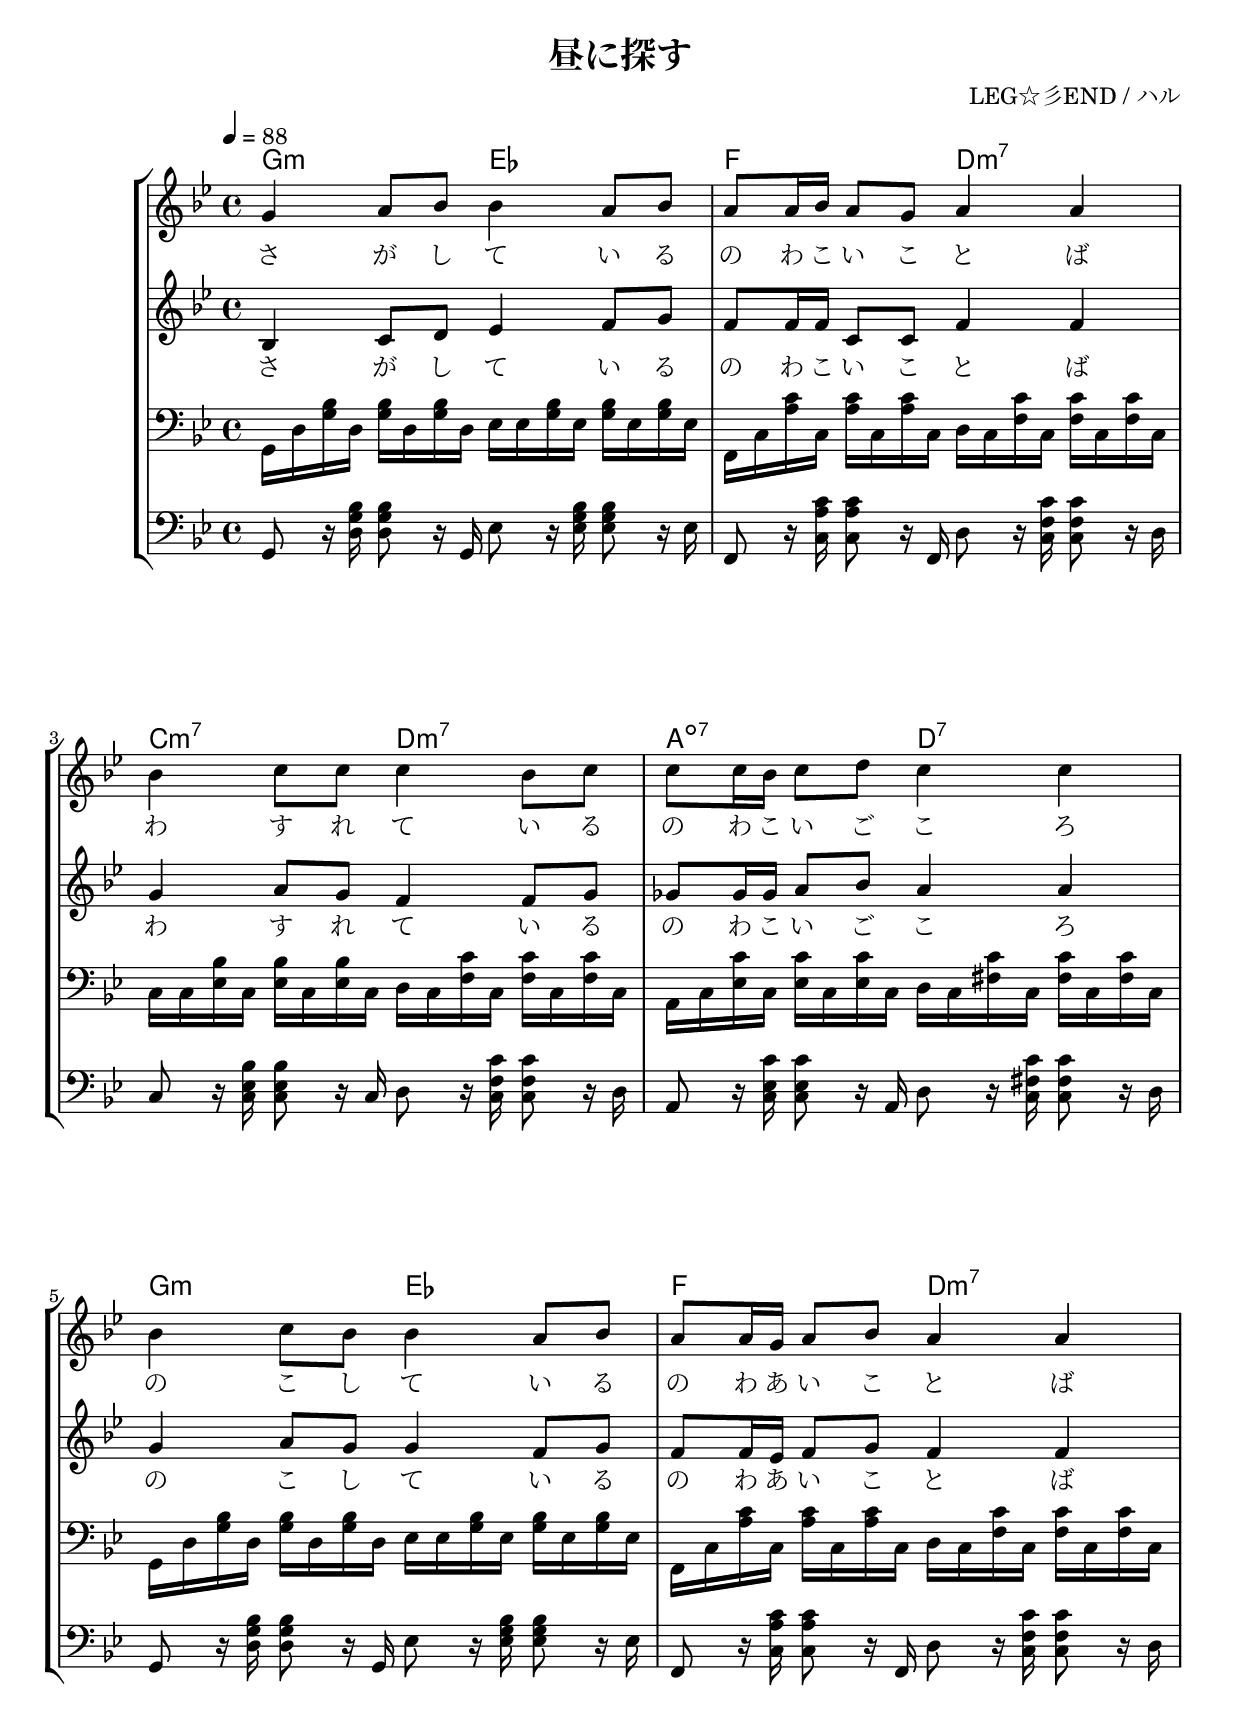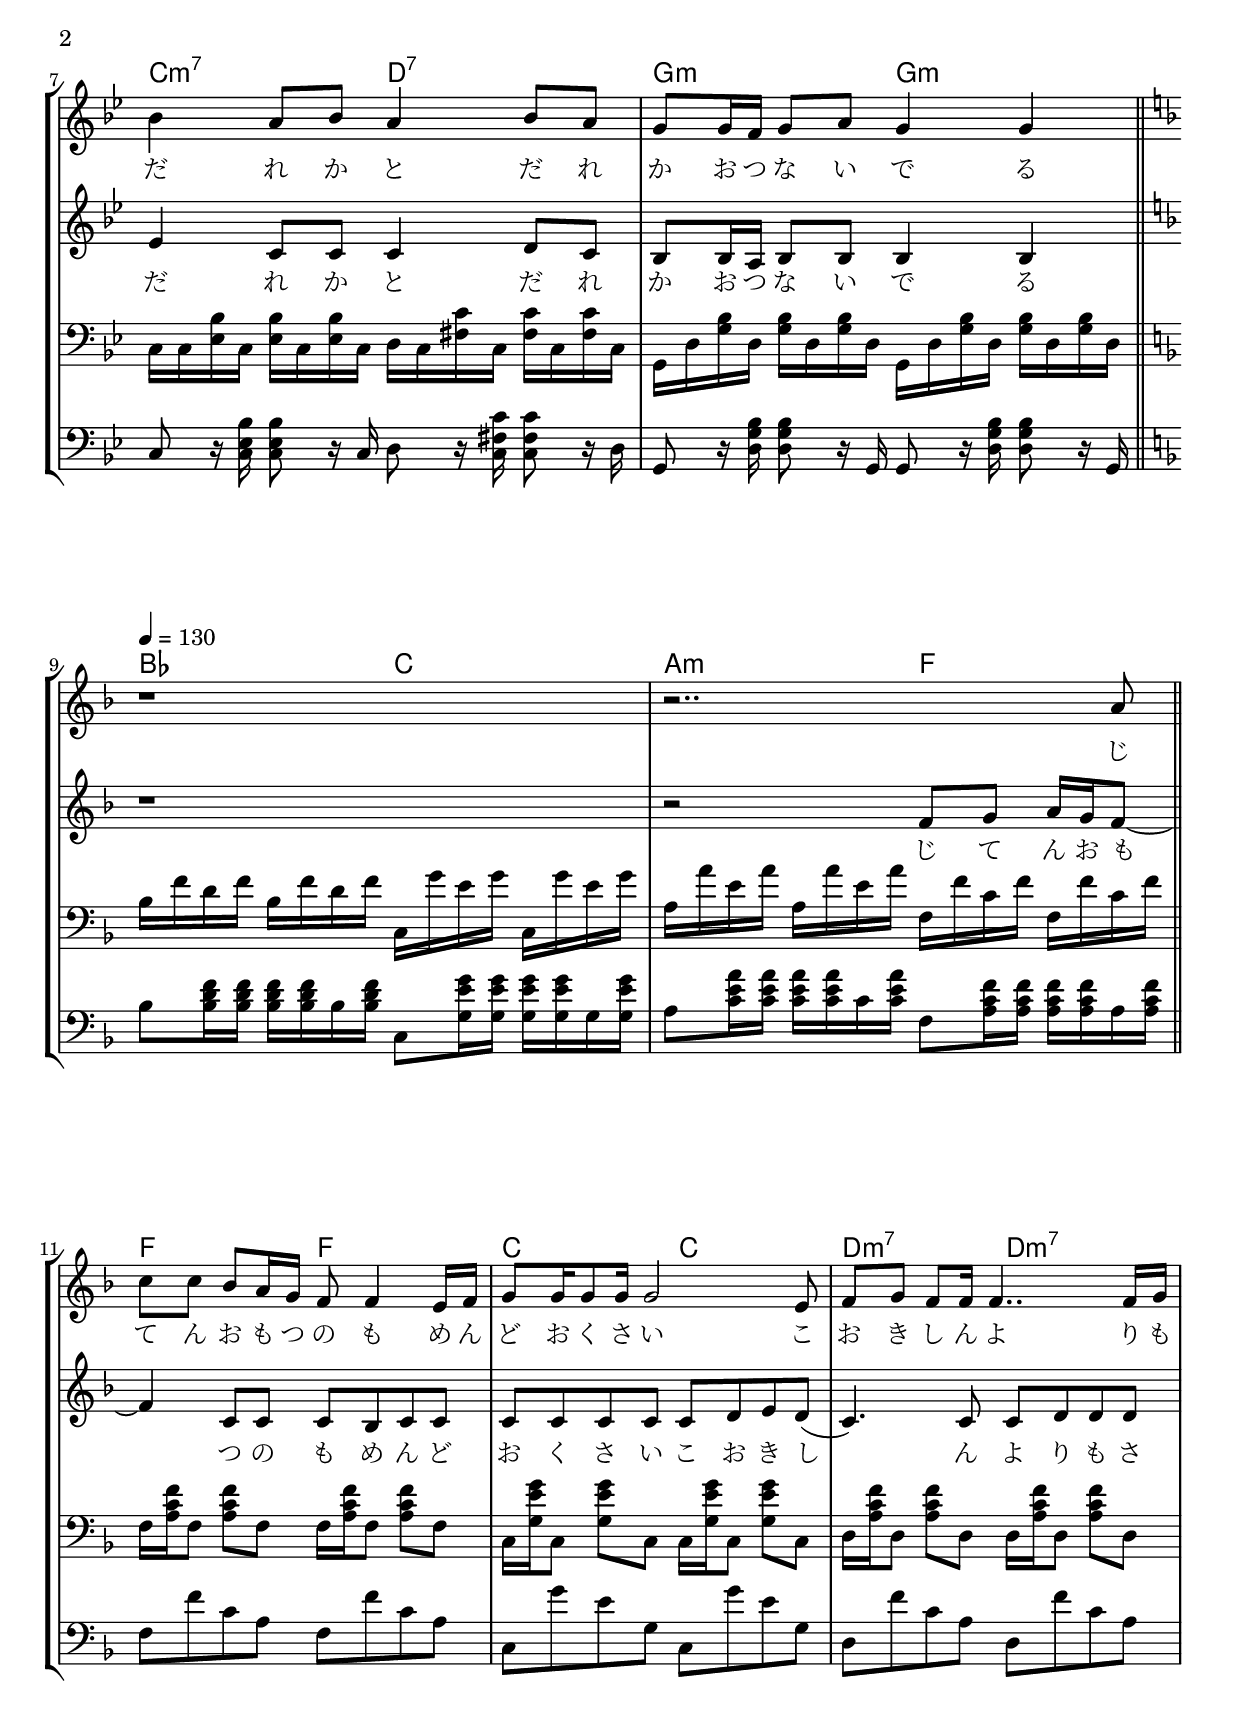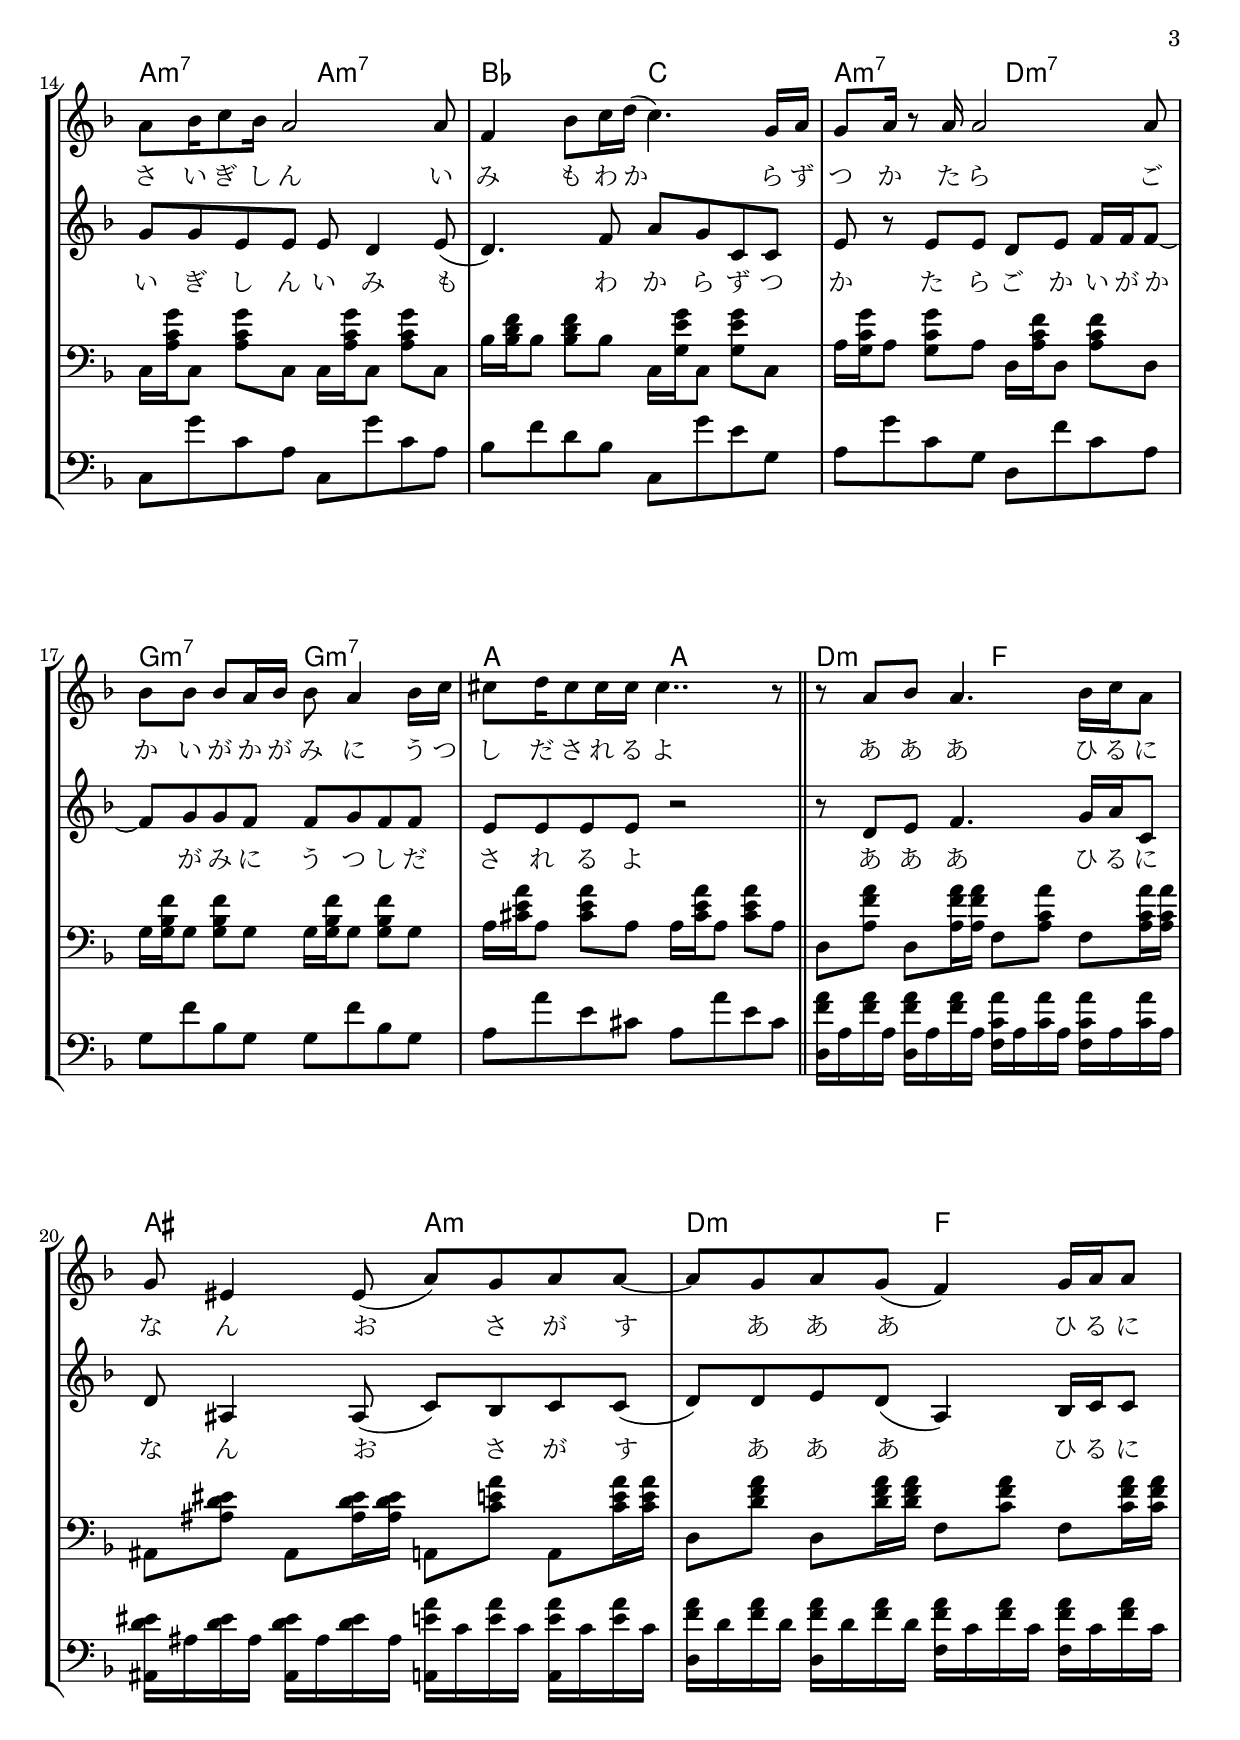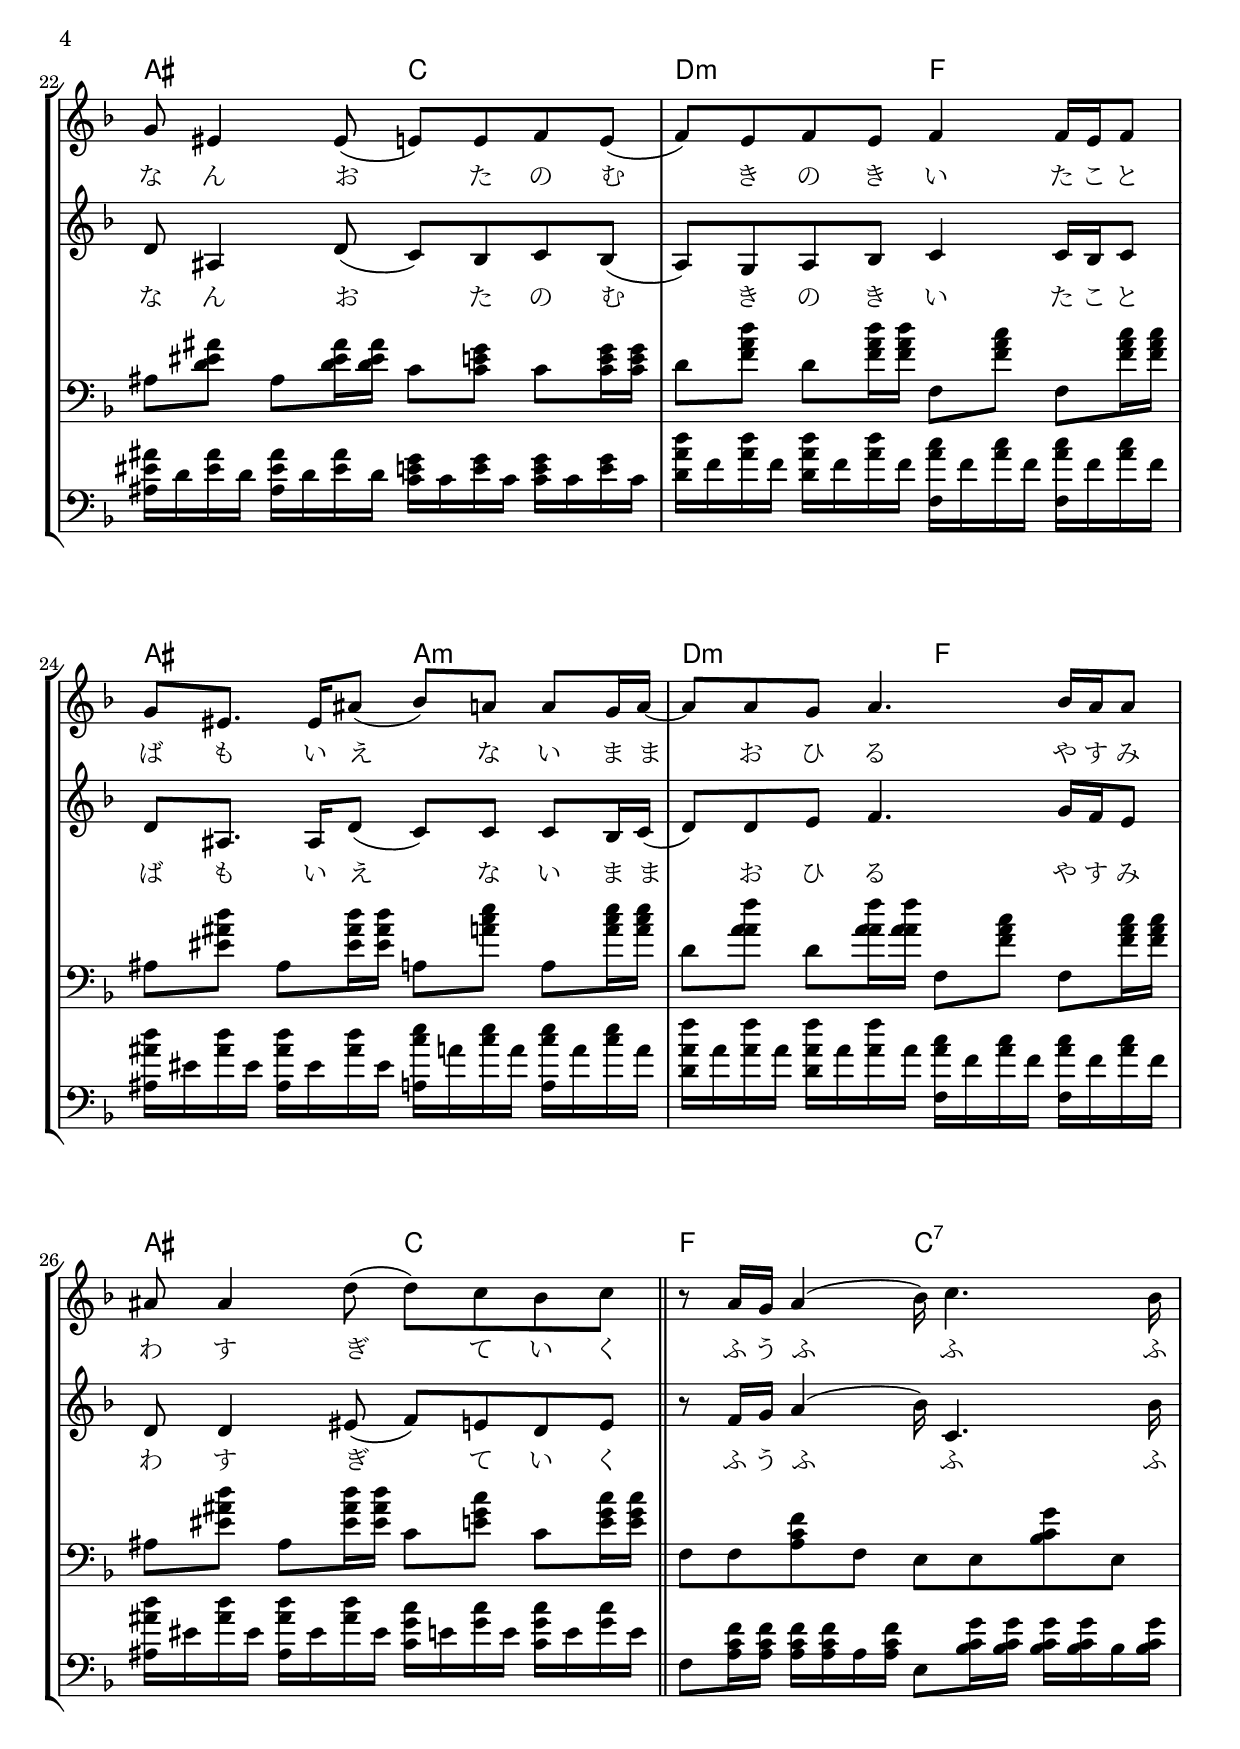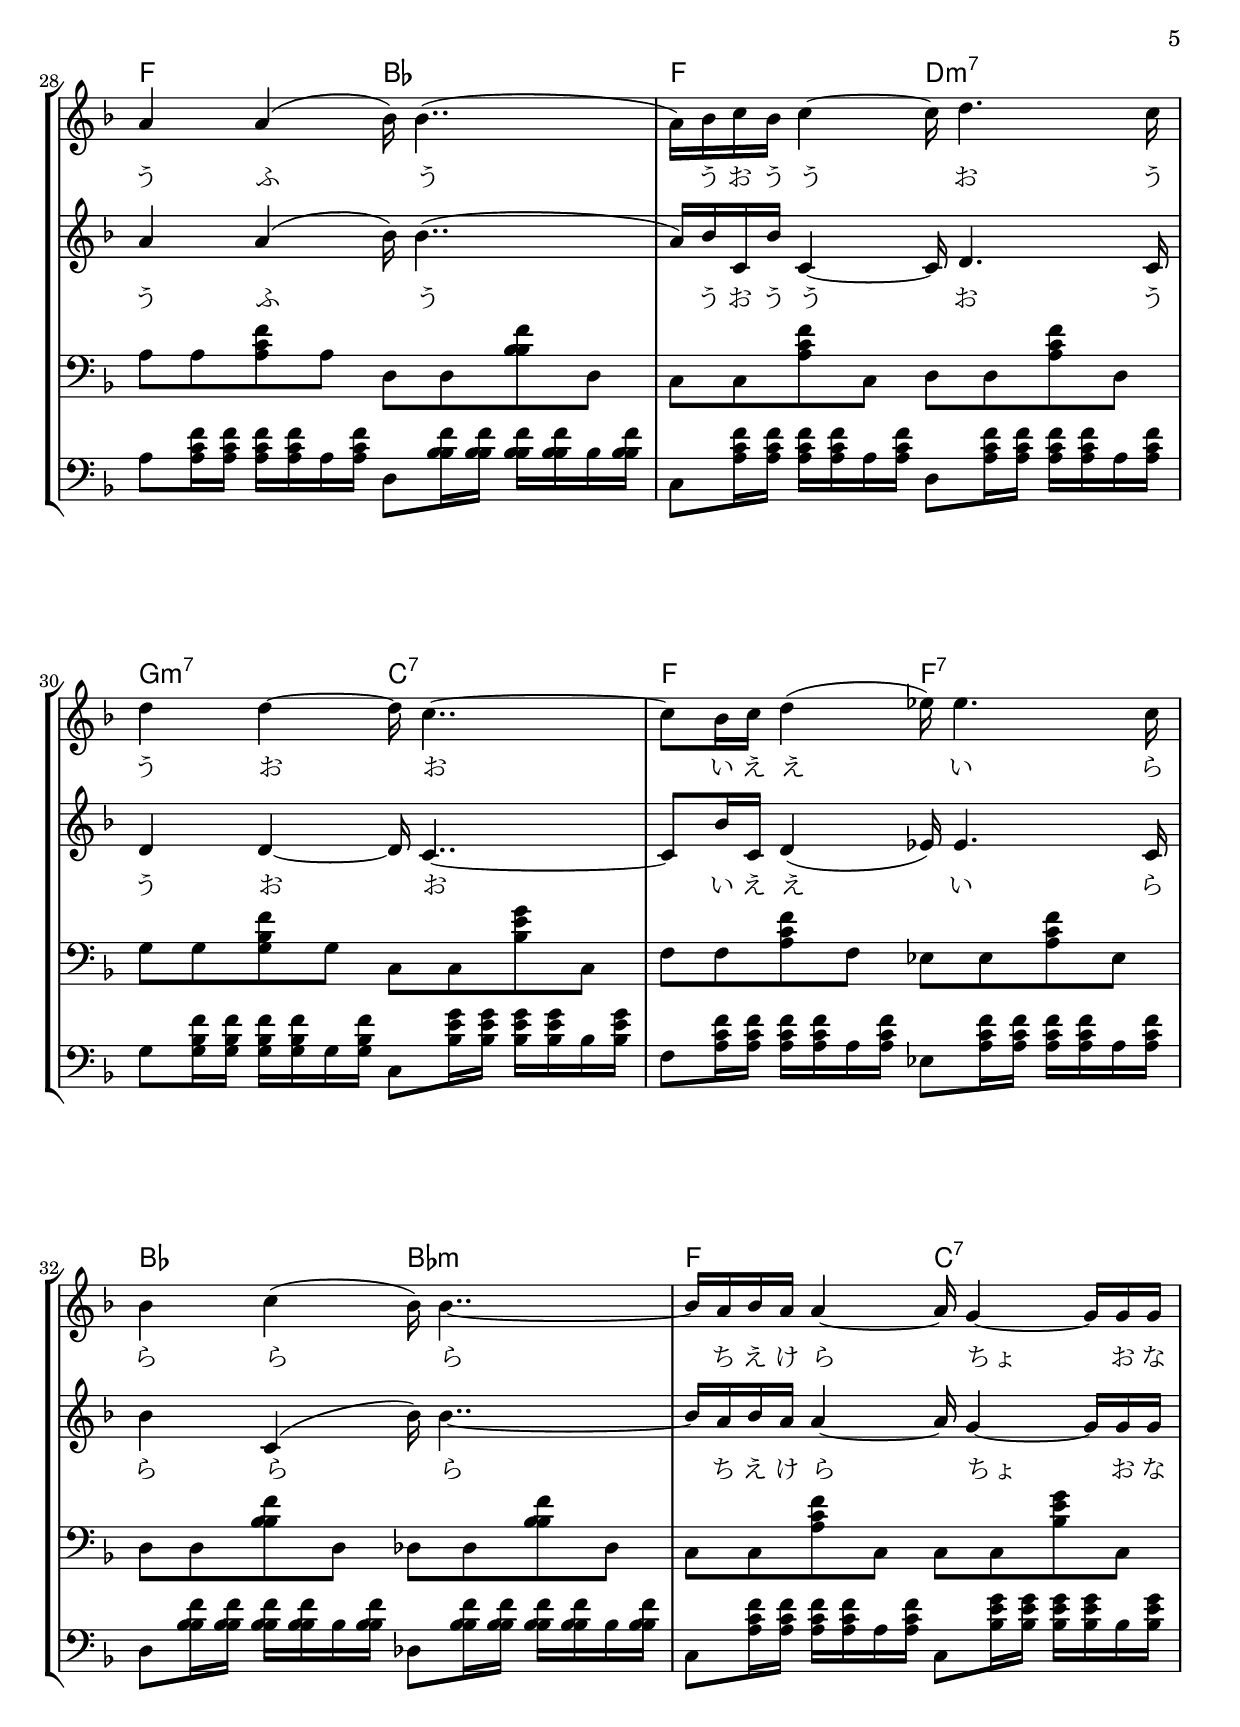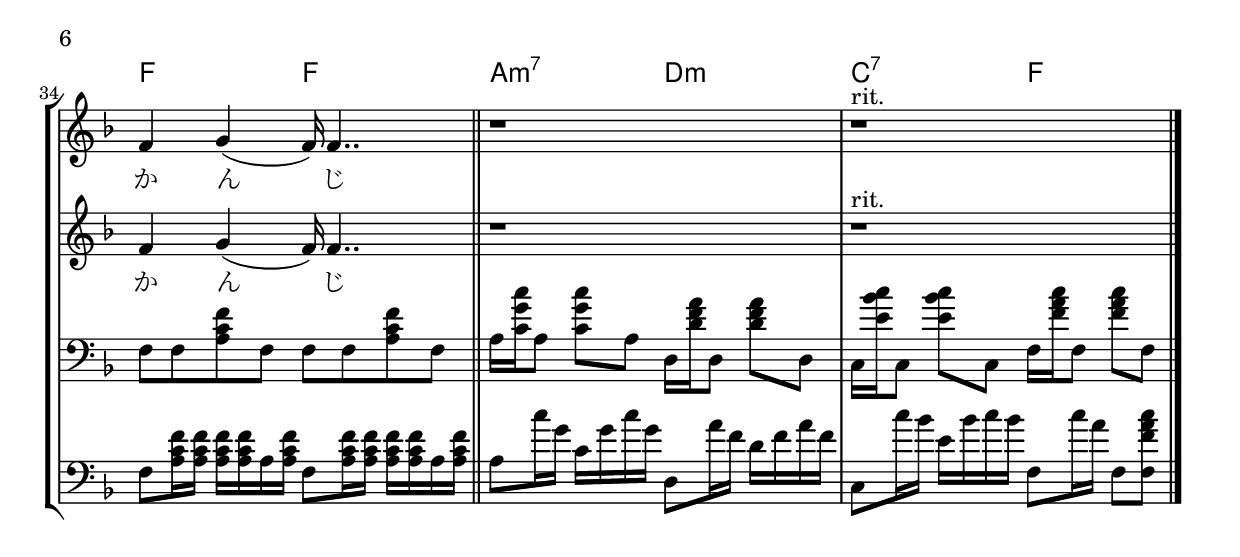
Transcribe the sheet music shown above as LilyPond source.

\version "2.12.1"

\header {
	title = \markup {昼に探す}
	composer = \markup \center-column {"LEG☆彡END / ハル"}
}

harmony = \chordmode {
	g2:m es f d:min7 c:min7 d:min7 a:dim7 d:7 g:m es f d:min7 c:min7 d:7 g:m g:m 

	bes c a:m f 

	f f c c d:min7 d:min7 a:min7 a:min7 bes c a:min7 d:min7 g:min7 g:min7 a a 

	d:m f ais a:m d:m f ais c d:m f ais a:m d:m f ais c 

	f c:7 f bes f d:min7 g:min7 c:7 f f:7 bes bes:m f c:7 f f 

	a:min7 d:m c:7 f 
}

melody = {
	\set Staff.midiInstrument = #"mmi0.38"
		\key bes \major
	\tempo 4 = 88
g'4  a'8  bes'8  bes'4  a'8  bes'8 
	a'8  a'16  bes'16  a'8  g'8  a'4  a'4 
	bes'4  c''8  c''8  c''4  bes'8  c''8 
	c''8  c''16  bes'16  c''8  d''8  c''4  c''4 
	bes'4  c''8  bes'8  bes'4  a'8  bes'8 
	a'8  a'16  g'16  a'8  bes'8  a'4  a'4 
	bes'4  a'8  bes'8  a'4  bes'8  a'8 
	g'8  g'16  f'16  g'8  a'8  g'4  g'4
	\key f \major
	\tempo 4 = 130
	r1 | r2.. 
	\set Staff.midiInstrument = #"mmi0.38"
	a'8 
	c''8  c''8  bes'8  a'16  g'16  f'8  f'4  e'16  f'16 
	g'8  g'16  g'8  g'16  g'2  e'8 
	f'8  g'8  f'8  f'16  f'4..  f'16  g'16 
	a'8  bes'16  c''8  bes'16  a'2  a'8 
	f'4  bes'8  c''16  d''16  (c''4.)  g'16  a'16 
	g'8  a'16  r8  a'16  a'2  a'8 
	bes'8  bes'8  bes'8  a'16  bes'16  bes'8  a'4  bes'16  c''16 
	cis''8  d''16  cis''8  cis''16  cis''16  cis''4..  	r8 	\set Staff.midiInstrument = #"mmi0.38"
	r8 a'8  bes'8  a'4.  bes'16  c''16  a'8 
	g'8  eis'4  eis'8  (a'8)  g'8  a'8  a'8~ 
	a'8  g'8  a'8  g'8  (f'4)  g'16  a'16  a'8 
	g'8  eis'4  eis'8  (e'8)  e'8  f'8  e'8 
	(f'8)  e'8  f'8  e'8  f'4  f'16  e'16  f'8 
	g'8  eis'8.  eis'16  ais'8  (bes'8)  a'8  a'8  g'16  a'16~ 
	a'8  a'8  g'8  a'4.  bes'16  a'16  a'8 
	ais'8  ais'4  d''8  (d''8)  c''8  bes'8  c''8
	\set Staff.midiInstrument = #"mmi0.38"
	r8 a'16  g'16  a'4  (bes'16)  c''4.  bes'16 
	a'4  a'4  (bes'16)  bes'4.. 
	(a'16)  bes'16  c''16  bes'16  c''4~c''16  d''4.  c''16 
	d''4  d''4~d''16  c''4..~ 
	c''8  bes'16  c''16  d''4  (es''16)  es''4.  c''16 
	bes'4  c''4  (bes'16)  bes'4..~ 
	bes'16  a'16  bes'16  a'16  a'4~a'16  g'4~g'16  g'16  g'16 
	f'4  g'4  (f'16)  f'4..
	r1 | r1^"rit." \bar "|."
}

words = \lyricmode {
	さ  が  し  て  い  る  の  わ  こ  い  こ  と  ば  わ  す  れ  て  い  る  の  わ  こ  い  ご  こ  ろ  の  こ  し  て  い  る  の  わ  あ  い  こ  と  ば  だ  れ  か  と  だ  れ  か  お  つ  な  い  で  る  
	
	じ  て  ん  お  も  つ  の  も  め  ん  ど  お  く  さ  い  こ  お  き  し  ん  よ  り  も  さ  い  ぎ  し  ん  い  み  も  わ  か  ら  ず  つ  か  た  ら  ご  か  い  が  か  が  み  に  う  つ  し  だ  さ  れ  る  よ  
	あ  あ  あ  ひ  る  に  な  ん  お  さ  が  す  あ  あ  あ  ひ  る  に  な  ん  お  た  の  む  き  の  き  い  た  こ  と  ば  も  い  え  な  い  ま  ま  お  ひ  る  や  す  み  わ  す  ぎ  て  い  く  
	ふ  う  ふ  ふ  ふ  う  ふ  う  う  お  う  う  お  う  う  お  お  い  え  え  い  ら  ら  ら  ら  ち  え  け  ら  ちょ  お  な  か  ん  じ  
	
}

secondmelody = {
	\set Staff.midiInstrument = #"mmi0.38"
		\key bes \major
	\tempo 4 = 88
bes4  c'8  d'8  es'4  f'8  g'8 
	f'8  f'16  f'16  c'8  c'8  f'4  f'4 
	g'4  a'8  g'8  f'4  f'8  g'8 
	ges'8  ges'16  ges'16  a'8  bes'8  a'4  a'4 
	g'4  a'8  g'8  g'4  f'8  g'8 
	f'8  f'16  es'16  f'8  g'8  f'4  f'4 
	es'4  c'8  c'8  c'4  d'8  c'8 
	bes8  bes16  a16  bes8  bes8  bes4  bes4
	\key f \major
	\tempo 4 = 130
	r1 | r2 
	\set Staff.midiInstrument = #"mmi0.38"
	f'8  g'8  a'16  g'16  f'8~ 
	f'4  c'8  c'8  c'8  bes8  c'8  c'8 
	c'8  c'8  c'8  c'8  c'8  d'8  e'8  d'8 
	(c'4.)  c'8  c'8  d'8  d'8  d'8 
	g'8  g'8  e'8  e'8  e'8  d'4  e'8 
	(d'4.)  f'8  a'8  g'8  c'8  c'8 
	e'8  r8  e'8  e'8  d'8  e'8  f'16  f'16  f'8~ 
	f'8  g'8  g'8  f'8  f'8  g'8  f'8  f'8 
	e'8  e'8  e'8  e'8  	r2 	\set Staff.midiInstrument = #"fss0.5"
	r8 d'8  e'8  f'4.  g'16  a'16  c'8 
	d'8  ais4  ais8  (c'8)  bes8  c'8  c'8 
	(d'8)  d'8  e'8  d'8  (a4)  bes16  c'16  c'8 
	d'8  ais4  d'8  (c'8)  bes8  c'8  bes8 
	(a8)  g8  a8  bes8  c'4  c'16  bes16  c'8 
	d'8  ais8.  ais16  d'8  (c'8)  c'8  c'8  bes16  c'16 
	(d'8)  d'8  e'8  f'4.  g'16  f'16  e'8 
	d'8  d'4  eis'8  (f'8)  e'8  d'8  e'8
	\set Staff.midiInstrument = #"fss0.5"
	r8 f'16  g'16  a'4  (bes'16)  c'4.  bes'16 
	a'4  a'4  (bes'16)  bes'4.. 
	(a'16)  bes'16  c'16  bes'16  c'4~c'16  d'4.  c'16 
	d'4  d'4~d'16  c'4..~ 
	c'8  bes'16  c'16  d'4  (es'16)  es'4.  c'16 
	bes'4  c'4  (bes'16)  bes'4..~ 
	bes'16  a'16  bes'16  a'16  a'4~a'16  g'4~g'16  g'16  g'16 
	f'4  g'4  (f'16)  f'4..
	r1 | r1^"rit." \bar "|."
}

secondwords = \lyricmode {
	さ  が  し  て  い  る  の  わ  こ  い  こ  と  ば  わ  す  れ  て  い  る  の  わ  こ  い  ご  こ  ろ  の  こ  し  て  い  る  の  わ  あ  い  こ  と  ば  だ  れ  か  と  だ  れ  か  お  つ  な  い  で  る  
	
	じ  て  ん  お  も  つ  の  も  め  ん  ど  お  く  さ  い  こ  お  き  し  ん  よ  り  も  さ  い  ぎ  し  ん  い  み  も  わ  か  ら  ず  つ  か  た  ら  ご  か  い  が  か  が  み  に  う  つ  し  だ  さ  れ  る  よ  
	あ  あ  あ  ひ  る  に  な  ん  お  さ  が  す  あ  あ  あ  ひ  る  に  な  ん  お  た  の  む  き  の  き  い  た  こ  と  ば  も  い  え  な  い  ま  ま  お  ひ  る  や  す  み  わ  す  ぎ  て  い  く  
	ふ  う  ふ  ふ  ふ  う  ふ  う  う  お  う  う  お  う  う  お  お  い  え  え  い  ら  ら  ら  ら  ち  え  け  ら  ちょ  お  な  か  ん  じ  
	
}

tempochange = {
	\tempo 4 = 88
	r1 | r1 | r1 | r1 | r1 | r1 | r1 | r1 \bar "||"
	\tempo 4 = 130
	r1 | r1 \bar "||"
	\tempo 4 = 130
	r1 | r1 | r1 | r1 | r1 | r1 | r1 | r1 \bar "||"
	\tempo 4 = 130
	r1 | r1 | r1 | r1 | r1 | r1 | r1 | r1 \bar "||"
	\tempo 4 = 130
	r1 | r1 | r1 | r1 | r1 | r1 | r1 | r1 \bar "||"
	\tempo 4 = 130
	r1 | \tempo 4 = 97 r2 \tempo 4 = 86 r2 \bar "|."
}

mainacc = {
	\clef bass
	\set Staff.midiInstrument = #"Electric Guitar (clean)"
	\key bes \major
	\tempo 4 = 88
	g,16 d <g bes> d <g bes> d <g bes> d
	es16 es <g bes> es <g bes> es <g bes> es
	f,16 c <a c'> c <a c'> c <a c'> c
	d16 c <f c'> c <f c'> c <f c'> c
	c16 c <es bes> c <es bes> c <es bes> c
	d16 c <f c'> c <f c'> c <f c'> c
	a,16 c <es c'> c <es c'> c <es c'> c
	d16 c <fis c'> c <fis c'> c <fis c'> c
	g,16 d <g bes> d <g bes> d <g bes> d
	es16 es <g bes> es <g bes> es <g bes> es
	f,16 c <a c'> c <a c'> c <a c'> c
	d16 c <f c'> c <f c'> c <f c'> c
	c16 c <es bes> c <es bes> c <es bes> c
	d16 c <fis c'> c <fis c'> c <fis c'> c
	g,16 d <g bes> d <g bes> d <g bes> d
	g,16 d <g bes> d <g bes> d <g bes> d
	\bar "||"

	\set Staff.midiInstrument = #"Electric Piano 1"
	\key f \major
	\tempo 4 = 130
	bes16 f' d' f' bes f' d' f'
	c16 g' e' g' c g' e' g'
	a16 a' e' a' a a' e' a'
	f16 f' c' f' f f' c' f'
	\bar "||"

	\set Staff.midiInstrument = #"Electric Grand"
	f16 <a c' f'>16 f8 <a c' f'>8 f8
	f16 <a c' f'>16 f8 <a c' f'>8 f8
	c16 <g e' g'>16 c8 <g e' g'>8 c8
	c16 <g e' g'>16 c8 <g e' g'>8 c8
	d16 <a c' f'>16 d8 <a c' f'>8 d8
	d16 <a c' f'>16 d8 <a c' f'>8 d8
	c16 <a c' g'>16 c8 <a c' g'>8 c8
	c16 <a c' g'>16 c8 <a c' g'>8 c8
	bes16 <bes d' f'>16 bes8 <bes d' f'>8 bes8
	c16 <g e' g'>16 c8 <g e' g'>8 c8
	a16 <g c' g'>16 a8 <g c' g'>8 a8
	d16 <a c' f'>16 d8 <a c' f'>8 d8
	g16 <g bes f'>16 g8 <g bes f'>8 g8
	g16 <g bes f'>16 g8 <g bes f'>8 g8
	a16 <cis' e' a'>16 a8 <cis' e' a'>8 a8
	a16 <cis' e' a'>16 a8 <cis' e' a'>8 a8
	\bar "||"

	\set Staff.midiInstrument = #"Electric Grand"
	d8 <a f' a'> d <a f' a'>16 <a f' a'>
	f8 <a c' a'> f <a c' a'>16 <a c' a'>
	ais,8 <ais d' eis'> ais, <ais d' eis'>16 <ais d' eis'>
	a,8 <c' e' a'> a, <c' e' a'>16 <c' e' a'>
	d8 <d' f' a'> d <d' f' a'>16 <d' f' a'>
	f8 <c' f' a'> f <c' f' a'>16 <c' f' a'>
	ais8 <d' eis' ais'> ais <d' eis' ais'>16 <d' eis' ais'>
	c'8 <c' e' g'> c' <c' e' g'>16 <c' e' g'>
	d'8 <f' a' d''> d' <f' a' d''>16 <f' a' d''>
	f8 <f' a' c''> f <f' a' c''>16 <f' a' c''>
	ais8 <eis' ais' d''> ais <eis' ais' d''>16 <eis' ais' d''>
	a8 <a' c'' e''> a <a' c'' e''>16 <a' c'' e''>
	d'8 <a' a' f''> d' <a' a' f''>16 <a' a' f''>
	f8 <f' a' c''> f <f' a' c''>16 <f' a' c''>
	ais8 <eis' ais' d''> ais <eis' ais' d''>16 <eis' ais' d''>
	c'8 <e' g' c''> c' <e' g' c''>16 <e' g' c''>
	\bar "||"

	\set Staff.midiInstrument = #"Electric Guitar (clean)"
	f8 f8 <a c' f'>8 f8
	e8 e8 <bes c' g'>8 e8
	a8 a8 <a c' f'>8 a8
	d8 d8 <bes bes f'>8 d8
	c8 c8 <a c' f'>8 c8
	d8 d8 <a c' f'>8 d8
	g8 g8 <g bes f'>8 g8
	c8 c8 <bes e' g'>8 c8
	f8 f8 <a c' f'>8 f8
	es8 es8 <a c' f'>8 es8
	d8 d8 <bes bes f'>8 d8
	des8 des8 <bes bes f'>8 des8
	c8 c8 <a c' f'>8 c8
	c8 c8 <bes e' g'>8 c8
	f8 f8 <a c' f'>8 f8
	f8 f8 <a c' f'>8 f8
	\bar "||"

	\set Staff.midiInstrument = #"Electric Guitar (clean)"
	a16 <c' g' c''>16 a8 <c' g' c''>8 a8
	d16 <d' f' a'>16 d8 <d' f' a'>8 d8
	c16 <e' bes' c''>16 c8 <e' bes' c''>8 c8
	f16 <f' a' c''>16 f8 <f' a' c''>8 f8
	\bar "|."
}

subacc = {
	\clef bass
	\set Staff.midiInstrument = #"Electric Bass (pick)"
	\key bes \major
	\tempo 4 = 88
	g,8 r16 <d g bes>16 <d g bes>8 r16 g,16
	es8 r16 <es g bes>16 <es g bes>8 r16 es16
	f,8 r16 <c a c'>16 <c a c'>8 r16 f,16
	d8 r16 <c f c'>16 <c f c'>8 r16 d16
	c8 r16 <c es bes>16 <c es bes>8 r16 c16
	d8 r16 <c f c'>16 <c f c'>8 r16 d16
	a,8 r16 <c es c'>16 <c es c'>8 r16 a,16
	d8 r16 <c fis c'>16 <c fis c'>8 r16 d16
	g,8 r16 <d g bes>16 <d g bes>8 r16 g,16
	es8 r16 <es g bes>16 <es g bes>8 r16 es16
	f,8 r16 <c a c'>16 <c a c'>8 r16 f,16
	d8 r16 <c f c'>16 <c f c'>8 r16 d16
	c8 r16 <c es bes>16 <c es bes>8 r16 c16
	d8 r16 <c fis c'>16 <c fis c'>8 r16 d16
	g,8 r16 <d g bes>16 <d g bes>8 r16 g,16
	g,8 r16 <d g bes>16 <d g bes>8 r16 g,16
	\bar "||"

	\set Staff.midiInstrument = #"Electric Piano2"
	\key f \major
	\tempo 4 = 130
	bes8 <bes d' f'>16 <bes d' f'>16   <bes d' f'>16 <bes d' f'>16   bes16 <bes d' f'>16
	c8 <g e' g'>16 <g e' g'>16   <g e' g'>16 <g e' g'>16   g16 <g e' g'>16
	a8 <c' e' a'>16 <c' e' a'>16   <c' e' a'>16 <c' e' a'>16   c'16 <c' e' a'>16
	f8 <a c' f'>16 <a c' f'>16   <a c' f'>16 <a c' f'>16   a16 <a c' f'>16
	\bar "||"

	\set Staff.midiInstrument = #"Electric Bass (pick)"
	f8 f' c' a
	f8 f' c' a
	c8 g' e' g
	c8 g' e' g
	d8 f' c' a
	d8 f' c' a
	c8 g' c' a
	c8 g' c' a
	bes8 f' d' bes
	c8 g' e' g
	a8 g' c' g
	d8 f' c' a
	g8 f' bes g
	g8 f' bes g
	a8 a' e' cis'
	a8 a' e' cis'
	\bar "||"

	\set Staff.midiInstrument = #"Electric Guitar (clean)"
	<d f' a'>16 a16 <f' a'>16 a16   <d f' a'>16 a16 <f' a'>16 a16
	<f c' a'>16 a16 <c' a'>16 a16   <f c' a'>16 a16 <c' a'>16 a16
	<ais, d' eis'>16 ais16 <d' eis'>16 ais16   <ais, d' eis'>16 ais16 <d' eis'>16 ais16
	<a, e' a'>16 c'16 <e' a'>16 c'16   <a, e' a'>16 c'16 <e' a'>16 c'16
	<d f' a'>16 d'16 <f' a'>16 d'16   <d f' a'>16 d'16 <f' a'>16 d'16
	<f f' a'>16 c'16 <f' a'>16 c'16   <f f' a'>16 c'16 <f' a'>16 c'16
	<ais eis' ais'>16 d'16 <eis' ais'>16 d'16   <ais eis' ais'>16 d'16 <eis' ais'>16 d'16
	<c' e' g'>16 c'16 <e' g'>16 c'16   <c' e' g'>16 c'16 <e' g'>16 c'16
	<d' a' d''>16 f'16 <a' d''>16 f'16   <d' a' d''>16 f'16 <a' d''>16 f'16
	<f a' c''>16 f'16 <a' c''>16 f'16   <f a' c''>16 f'16 <a' c''>16 f'16
	<ais ais' d''>16 eis'16 <ais' d''>16 eis'16   <ais ais' d''>16 eis'16 <ais' d''>16 eis'16
	<a c'' e''>16 a'16 <c'' e''>16 a'16   <a c'' e''>16 a'16 <c'' e''>16 a'16
	<d' a' f''>16 a'16 <a' f''>16 a'16   <d' a' f''>16 a'16 <a' f''>16 a'16
	<f a' c''>16 f'16 <a' c''>16 f'16   <f a' c''>16 f'16 <a' c''>16 f'16
	<ais ais' d''>16 eis'16 <ais' d''>16 eis'16   <ais ais' d''>16 eis'16 <ais' d''>16 eis'16
	<c' g' c''>16 e'16 <g' c''>16 e'16   <c' g' c''>16 e'16 <g' c''>16 e'16
	\bar "||"

	\set Staff.midiInstrument = #"Electric Bass (pick)"
	f8 <a c' f'>16 <a c' f'>16   <a c' f'>16 <a c' f'>16   a16 <a c' f'>16
	e8 <bes c' g'>16 <bes c' g'>16   <bes c' g'>16 <bes c' g'>16   bes16 <bes c' g'>16
	a8 <a c' f'>16 <a c' f'>16   <a c' f'>16 <a c' f'>16   a16 <a c' f'>16
	d8 <bes bes f'>16 <bes bes f'>16   <bes bes f'>16 <bes bes f'>16   bes16 <bes bes f'>16
	c8 <a c' f'>16 <a c' f'>16   <a c' f'>16 <a c' f'>16   a16 <a c' f'>16
	d8 <a c' f'>16 <a c' f'>16   <a c' f'>16 <a c' f'>16   a16 <a c' f'>16
	g8 <g bes f'>16 <g bes f'>16   <g bes f'>16 <g bes f'>16   g16 <g bes f'>16
	c8 <bes e' g'>16 <bes e' g'>16   <bes e' g'>16 <bes e' g'>16   bes16 <bes e' g'>16
	f8 <a c' f'>16 <a c' f'>16   <a c' f'>16 <a c' f'>16   a16 <a c' f'>16
	es8 <a c' f'>16 <a c' f'>16   <a c' f'>16 <a c' f'>16   a16 <a c' f'>16
	d8 <bes bes f'>16 <bes bes f'>16   <bes bes f'>16 <bes bes f'>16   bes16 <bes bes f'>16
	des8 <bes bes f'>16 <bes bes f'>16   <bes bes f'>16 <bes bes f'>16   bes16 <bes bes f'>16
	c8 <a c' f'>16 <a c' f'>16   <a c' f'>16 <a c' f'>16   a16 <a c' f'>16
	c8 <bes e' g'>16 <bes e' g'>16   <bes e' g'>16 <bes e' g'>16   bes16 <bes e' g'>16
	f8 <a c' f'>16 <a c' f'>16   <a c' f'>16 <a c' f'>16   a16 <a c' f'>16
	f8 <a c' f'>16 <a c' f'>16   <a c' f'>16 <a c' f'>16   a16 <a c' f'>16
	\bar "||"

	\set Staff.midiInstrument = #"Electric Bass (pick)"
	a8 c''16 g'16   c'16 g'16 c''16 g'16
	d8 a'16 f'16   d'16 f'16 a'16 f'16
	c8 c''16 bes'16   e'16 bes'16 c''16 bes'16
	f8 c''16 a'16 f8 <f f' a' c''>8
	\bar "|."
}

percA = {
	\drummode {
	cymr4 cymr4 cymr4 cymr4  |cymr4 cymr8 cymr16 cymr16 cymr4 cymr4  |cymr4 cymr4 cymr4 cymr4  |cymr4 cymr2.  |cymr4 cymr4 cymr4 cymr4  |cymr4 cymr8 cymr16 cymr16 cymr4 cymr4  |cymr4 cymr4 cymr4 cymr4  |cymr4 cymr2.  \bar "||"
	r4 sn2 sn8. sn16  |r8 sn8 sn4 sn8 sn8 sn16 sn8 sn16  \bar "||"
	r4 sn2 sn8. sn16  |r4 sn2 sn8. sn16  |r4 sn2 sn8. sn16  |r4 sn2 sn8. sn16  |r4 sn2 sn8. sn16  |r4 sn2 sn8. sn16  |r4 sn2 sn8. sn16  |r8 sn8 sn4 sn8 sn8 sn16 sn8 sn16  \bar "||"
	r1  |hh4 hh4 hh4 hh4  |r1  |hh4 hh4 hh4 hh4  |r1  |hh4 hh4 hh4 hh4  |r1  |hh4 hh4 hh2  \bar "||"
	r4 hh8. hh4 r16 hh4  |hh4 hh8 hh4. hh4  |hh4 hh8. hh4 r16 hh4  |hh4 hh8 hh4. hh4  |r4 hh8. hh4 r16 hh4  |hh4 hh8 hh4. hh4  |hh4 hh8. hh4 r16 hh4  |hh4 hh8 hh4. hh4  \bar "||"
	r1  |r2. hho4  \bar "|."
	}
}

percB = {
	\drummode {
	r2 sn2  |r2 sn2  |r2 sn2  |r8 sn8 sn2.  |r2 sn2  |r2 sn2  |r2 sn2  |r8 sn8 sn2.  \bar "||"
	r4. r16 tommh8 tommh4. r16  |r1  \bar "||"
	r4. r16 tommh8 tommh4. r16  |r1  |r4. r16 tommh8 tommh4. r16  |r1  |r4. r16 tommh8 tommh4. r16  |r1  |r4. r16 tommh8 tommh4. r16  |r1  \bar "||"
	sn4 sn4 sn4 sn4  |r4 sn2 sn8. sn16  |sn4 sn4 sn4 sn4  |r4 sn2 sn8. sn16  |sn4 sn4 sn4 sn4  |r4 sn2 sn8. sn16  |sn4 sn4 sn4 sn4  |r4 sn4 r16 sn16 sn16 sn16 sn16 sn16 sn16 sn16  \bar "||"
	r8 hhp4 hhp4 hhp4 hhp8  |r8 hhp2 hhp4 hhp8  |r8 hhp4 hhp4 hhp4 hhp8  |r8 hhp2 hhp4 hhp8  |r8 hhp4 hhp4 hhp4 hhp8  |r8 hhp2 hhp4 hhp8  |r8 hhp4 hhp4 hhp4 hhp8  |r8 hhp2 hhp4.  \bar "||"
	r16 hhp16 hhp8 hhp16 hhp8 hhp2 r16  |r16 hhp16 hhp8 hhp16 hhp8 hhp2 hhp16  \bar "|."
	}
}

percC = {
	\drummode {
	bd2. r8 bd8  |bd2. r8 bd8  |bd2. r8 bd8  |bd4. bd8 bd4. bd8  |bd2. r8 bd8  |bd2. r8 bd8  |bd2. r8 bd8  |bd2 r8 bd4.  \bar "||"
	r8 toml8 toml8 toml8 toml8 toml8 toml8 toml8  |toml8 toml8 toml8 toml8 toml8 toml8 toml8 toml8  \bar "||"
	r8 toml8 toml8 toml8 toml8 toml8 toml8 toml8  |toml8 toml8 toml8 toml8 toml8 toml8 toml8 toml8  |toml8 toml8 toml8 toml8 toml8 toml8 toml8 toml8  |toml8 toml8 toml8 toml8 toml8 toml8 toml8 toml8  |r8 toml8 toml8 toml8 toml8 toml8 toml8 toml8  |toml8 toml8 toml8 toml8 toml8 toml8 toml8 toml8  |toml8 toml8 toml8 toml8 toml8 toml8 toml8 toml8  |toml8 toml8 toml8 toml8 toml8 toml8 toml8 toml8  \bar "||"
	bd16 bd16 bd16 bd16 bd16 bd16 bd16 bd16 bd16 bd16 bd16 bd16 bd16 bd16 bd16 bd16  |bd8 bd8 bd8 bd8 bd8 bd8 bd8 bd8  |bd16 bd16 bd16 bd16 bd16 bd16 bd16 bd16 bd16 bd16 bd16 bd16 bd16 bd16 bd16 bd16  |bd8 bd8 bd8 bd8 bd8 bd8 bd8 bd8  |bd16 bd16 bd16 bd16 bd16 bd16 bd16 bd16 bd16 bd16 bd16 bd16 bd16 bd16 bd16 bd16  |bd8 bd8 bd8 bd8 bd8 bd8 bd8 bd8  |bd16 bd16 bd16 bd16 bd16 bd16 bd16 bd16 bd16 bd16 bd16 bd16 bd16 bd16 bd16 bd16  |bd8 bd8 bd8 bd8 bd8 bd8 bd8 bd8  \bar "||"
	r4 sn2 sn8. sn16  |r4 sn2 sn8. sn16  |r4 sn2 sn8. sn16  |r4 sn2 sn8. sn16  |r4 sn2 sn8. sn16  |r4 sn2 sn8. sn16  |r4 sn2 sn8. sn16  |r4 sn2 sn8 sn16 sn16  \bar "||"
	hh8. hh8. hh2 r8  |hh8. hh8. hh4 hh4 hh8  \bar "|."
	}
}

percD = {
	\drummode {
	r1 |r1 |r1 |r2 r8 tommh8 tommh4  |r1 |r1 |r1 |r8. tommh8. tommh2 r8  \bar "||"
	r1  |r4. r16 tomfh2 r16  \bar "||"
	r1  |r4. r16 tomfh8 tomfh4. r16  |r1  |r4. r16 tomfh8 tomfh4. r16  |r1  |r4. r16 tomfh8 tomfh4. r16  |r1  |r4. r16 tomfh2 r16  \bar "||"
	r1  |r8 hho4 hho4 hho4 hho8  |r1  |r8 hho4 hho4 hho4 hho8  |r1  |r8 hho4 hho4 hho4 hho8  |r1  |r8 hho4 hho2 r8  \bar "||"
	bd4. r16 bd8. bd4 bd8  |bd8 bd4 r16 bd8. bd4 bd8  |bd4. r16 bd8. bd4 bd8  |bd8 bd4 r16 bd8. bd4 bd8  |bd4. r16 bd8. bd4 bd8  |bd8 bd4 r16 bd8. bd4 bd8  |bd4. r16 bd8. bd4 bd8  |bd8 bd4 r16 bd8. bd4 bd8  \bar "||"
	r2 ss2  |r2 ss2  \bar "|."
	}
}

percE = {
	\drummode {
	r1 |r1 |r1 |r2. r8 toml8  |r1 |r1 |r1 |r2. toml8 toml8  \bar "||"
	bd4. r16 bd8. bd4.  |bd4. bd8 bd4 r16 bd8.  \bar "||"
	bd4. r16 bd8. bd4.  |bd8. bd4. r16 bd4 bd8  |bd8. bd4 bd8. bd4.  |bd8. bd4. r16 bd4 bd8  |bd4. r16 bd8. bd4.  |bd8. bd4. r16 bd4 bd8  |bd8. bd4 bd8. bd4.  |bd4. bd8 bd4 r16 bd8.  \bar "||"
	cymc4 cymc4 cymc4 cymc4  |r1 |cymc4 cymc4 cymc4 cymc4  |r1 |cymc4 cymc4 cymc4 cymc4  |r1 |cymc4 cymc4 cymc4 cymc4  |r1 \bar "||"
	r1  |r4. r16 hho2 r16  |r1  |r4. r16 hho2 r16  |r1  |r4. r16 hho2 r16  |r1  |r4. r16 hho2 r16  \bar "||"
	bd2 r8 bd4 bd8  |bd4. bd4 bd4.  \bar "|."
	}
}

percF = {
	\drummode {
	r1 |r1 |r1 |r1 |r1 |r1 |r1 |hho1  \bar "||"
	cymc1  |r1 \bar "||"
	cymc1  |r1 |r1 |r1 |cymc1  |r1 |r1 |r1 \bar "||"
	r8 tommh2 tommh8. tommh16 tommh8  |r1 |r8 tommh2 tommh8. tommh16 tommh8  |r1 |r8 tommh2 tommh8. tommh16 tommh8  |r1 |r8 tommh2 tommh8. tommh16 tommh8  |r1 \bar "||"
	cymc1  |r1 |r1 |r1 |cymc1  |r1 |r1 |r1 \bar "||"
	r1 | r1 \bar "|."
	}
}

percG = {
	\drummode {
	r1 | r1 | r1 | r1 | r1 | r1 | r1 | r1 \bar "||"
	r1 | r1 \bar "||"
	r1 | r1 | r1 | r1 | r1 | r1 | r1 | r1 \bar "||"
	r4. toml16 toml2 toml16  |r1 |r4. toml16 toml2 toml16  |r1 |r4. toml16 toml2 toml16  |r1 |r4. toml16 toml2 toml16  |r1 \bar "||"
	r1 | r1 | r1 | r1 | r1 | r1 | r1 | r1 \bar "||"
	r1 | r1 \bar "|."
	}
}

\score {
	<<
		\new StaffGroup <<
			\new ChordNames {\harmony}
			\new Voice = "melody" {\melody}
			\new Lyrics \lyricsto "melody" \words
			\new Voice = "secondmelody" {\secondmelody}
			\new Lyrics \lyricsto "secondmelody" \secondwords
			\new Staff = "mainacc" {\mainacc}
			\new Staff = "subacc" {\subacc}
		>>
	>>
	\layout { }
}
